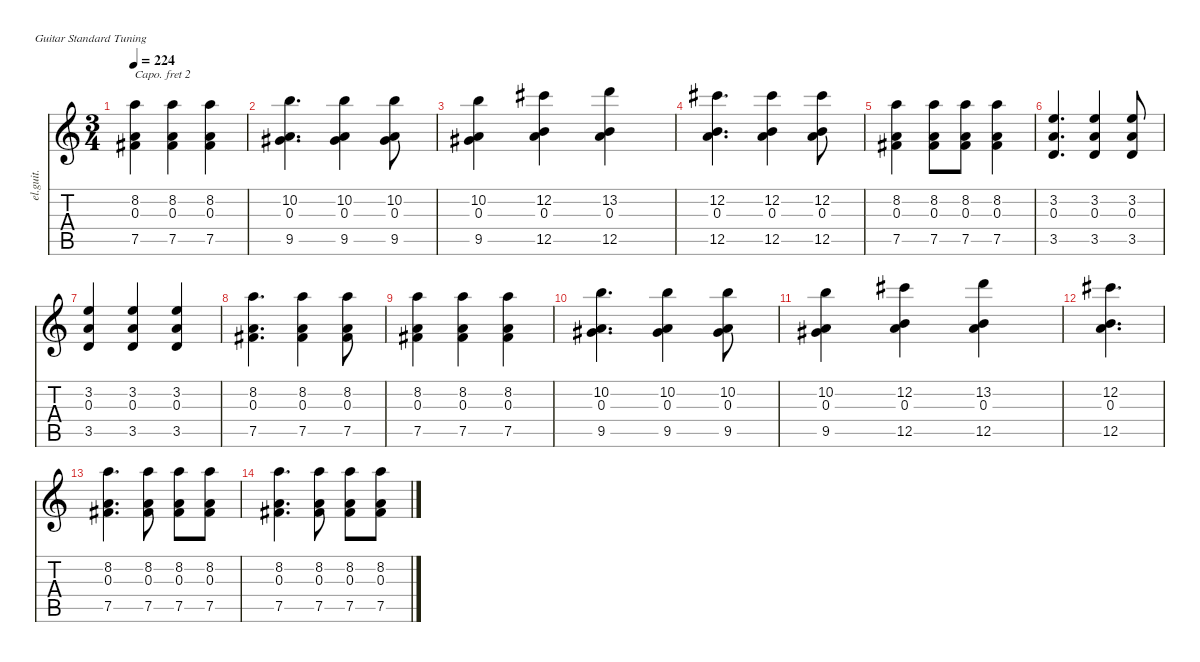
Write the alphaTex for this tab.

\defaultSystemsLayout 4
\hideDynamics
\bracketExtendMode nobrackets
\otherSystemsTrackNameOrientation horizontal
\track ("Clean Guitar" "el.guit.") {instrument electricguitarclean}
\staff {score tabs}
\capo 2
\tuning (E4 B3 G3 D3 A2 E2)
\ts (3 4)
\tempo 224
\clef g2
\ks c
(7.5{acc #} 0.3 8.2).4{dy mf beam Down} (7.5{acc #} 0.3 8.2).4{beam Down} (7.5{acc #} 0.3 8.2).4{beam Down} |
(10.2 0.3 9.5{acc #}).4{d beam Down} (10.2 0.3 9.5{acc #}).4{beam Down} (10.2 0.3 9.5{acc #}).8{beam Down} |
(9.5{acc #} 10.2 0.3).4{beam Down} (12.2{acc #} 0.3 12.5).4{beam Down} (13.2 0.3 12.5).4{beam Down} |
(12.2{acc #} 12.5 0.3).4{d beam Down} (12.2{acc #} 0.3 12.5).4{beam Down} (12.2{acc #} 0.3 12.5).8{beam Down} |
(8.2 0.3 7.5{acc #}).4{beam Down} (8.2 0.3 7.5{acc #}).8{beam Down} (8.2 0.3 7.5{acc #}).8{beam Down} (8.2 0.3 7.5{acc #}).4{beam Down} |
(3.2 0.3 3.5).4{d beam Up} (3.5 0.3 3.2).4{beam Up} (3.5 0.3 3.2).8{beam Up} |
(3.2 0.3 3.5).4{beam Up} (3.2 0.3 3.5).4{beam Up} (3.2 0.3 3.5).4{beam Up} |
(7.5{acc #} 0.3 8.2).4{d beam Down} (8.2 0.3 7.5{acc #}).4{beam Down} (8.2 0.3 7.5{acc #}).8{beam Down} |
(7.5{acc #} 0.3 8.2).4{beam Down} (7.5{acc #} 0.3 8.2).4{beam Down} (7.5{acc #} 0.3 8.2).4{beam Down} |
(10.2 0.3 9.5{acc #}).4{d beam Down} (10.2 0.3 9.5{acc #}).4{beam Down} (10.2 0.3 9.5{acc #}).8{beam Down} |
(9.5{acc #} 10.2 0.3).4{beam Down} (12.2{acc #} 0.3 12.5).4{beam Down} (13.2 0.3 12.5).4{beam Down} |
(12.2{acc #} 12.5 0.3).4{d beam Down} |
(8.2 0.3 7.5{acc #}).4{d beam Down} (8.2 0.3 7.5{acc #}).8{beam Down} (8.2 0.3 7.5{acc #}).8{beam Down} (8.2 0.3 7.5{acc #}).8{beam Down} |
(8.2 0.3 7.5{acc #}).4{d beam Down} (8.2 0.3 7.5{acc #}).8{beam Down} (8.2 0.3 7.5{acc #}).8{beam Down} (8.2 0.3 7.5{acc #}).8{beam Down}
